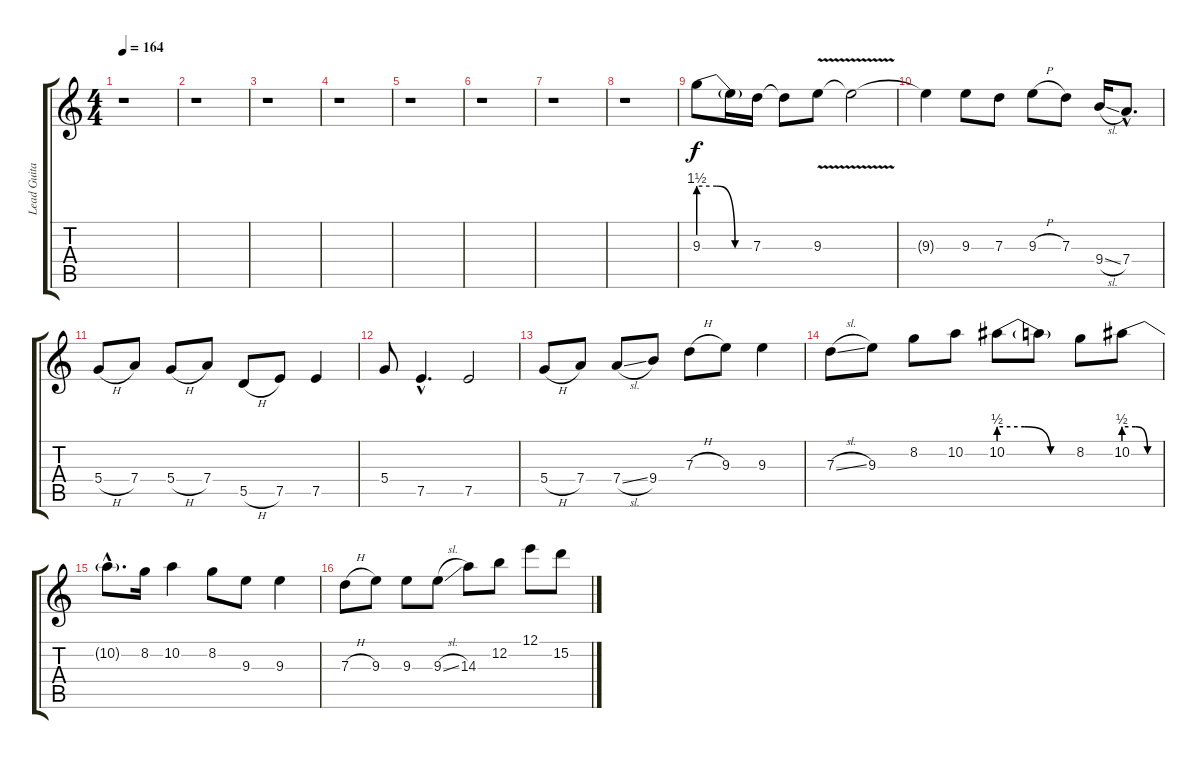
\track ("Lead Guitar" "Lead Guita") {instrument distortionguitar}
\staff {score tabs}
\tuning (E4 B3 G3 D3 A2 E2) {hide}
\ts (4 4)
\tempo 164
\clef g2
\ks c
r.1{dy f} |
r.1 |
r.1 |
r.1 |
r.1 |
r.1 |
r.1 |
r.1 |
9.3{be (custom 0 6 20 6 40 0 60 0)}.8 9.3{t}.16 7.3.16 7.3{t}.8 9.3{v}.8 9.3{t}.2 |
9.3{t}.4 9.3.8 7.3.8 9.3{h}.8 7.3.8 9.4{sl}.16 7.4{hac}.8{d} |
5.4{h}.8 7.4.8 5.4{h}.8 7.4.8 5.5{h}.8 7.5.8 7.5.4 |
5.4.8 7.5{hac}.4{d} 7.5.2 |
5.4{h}.8 7.4.8 7.4{sl}.8 9.4.8 7.3{h}.8 9.3.8 9.3.4 |
7.3{sl}.8 9.3.8 8.2.8 10.2.8 10.2{be (custom 0 2 20 2 40 0 60 0)}.8 10.2{t}.8 8.2.8 10.2{be (custom 0 2 20 2 40 0 60 0)}.8 |
10.2{hac t}.8{d} 8.2.16 10.2.4 8.2.8 9.3.8 9.3.4 |
7.3{h}.8 9.3.8 9.3.8 9.3{sl}.8 14.3.8 12.2.8 12.1.8 15.2.8
